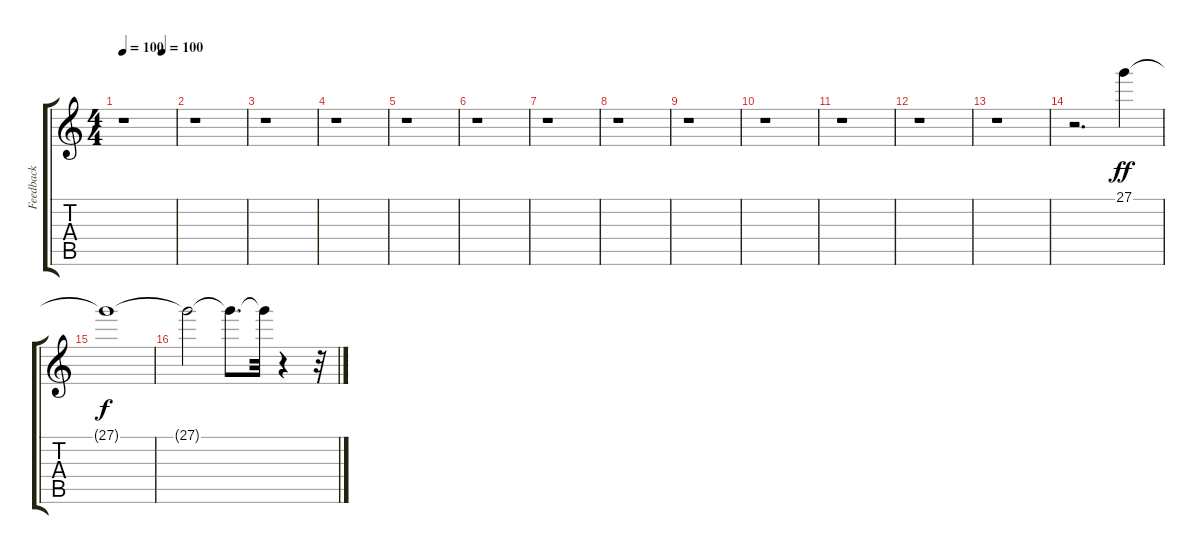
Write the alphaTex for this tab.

\track ("Feedback" "Feedback") {instrument synthvoice}
\staff {score tabs}
\tuning (E4 B3 G3 D3 A2 E2) {hide}
\ts (4 4)
\tempo 100
\tempo (100 0.75)
\clef g2
\ks c
r.1{dy f} |
r.1 |
r.1 |
r.1 |
r.1 |
r.1 |
r.1 |
r.1 |
r.1 |
r.1 |
r.1 |
r.1 |
r.1 |
r.2{d} 27.1.4{dy ff volume 3} |
27.1{t}.1{dy f} |
27.1{t}.2 27.1{t}.8{d} 27.1{t}.32 r.4 r.32
